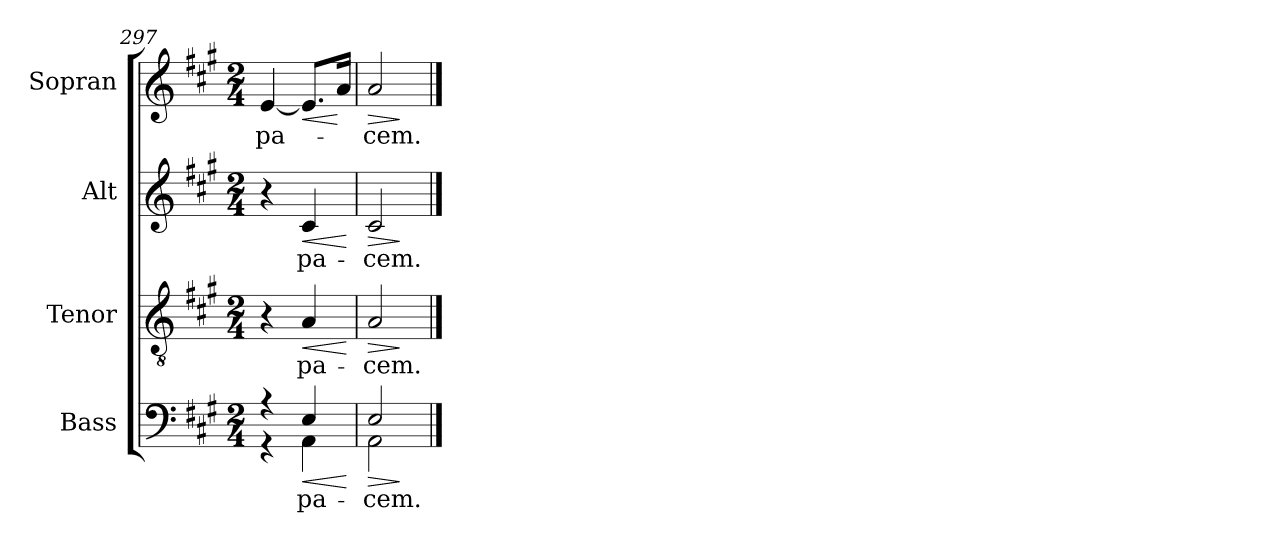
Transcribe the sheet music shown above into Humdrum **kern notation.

**kern	**text	**dynam	**kern	**text	**dynam	**kern	**text	**dynam	**kern	**text	**dynam
*part4	*part4	*part4	*part3	*part3	*part3	*part2	*part2	*part2	*part1	*part1	*part1
*staff4	*staff4	*staff4	*staff3	*staff3	*staff3	*staff2	*staff2	*staff2	*staff1	*staff1	*staff1
*I"Bass	*	*	*I"Tenor	*	*	*I"Alt	*	*	*I"Sopran	*	*
*I'B.	*	*	*I'T.	*	*	*I'A.	*	*	*I'S.	*	*
*clefF4	*	*	*clefGv2	*	*	*clefG2	*	*	*clefG2	*	*
*k[f#c#g#]	*	*	*k[f#c#g#]	*	*	*k[f#c#g#]	*	*	*k[f#c#g#]	*	*
*A:	*	*	*A:	*	*	*A:	*	*	*A:	*	*
*M2/4	*	*	*M2/4	*	*	*M2/4	*	*	*M2/4	*	*
=297	=297	=297	=297	=297	=297	=297	=297	=297	=297	=297	=297
*^	*	*	*	*	*	*	*	*	*	*	*
!	!	!	!	!	!	!	!	!	!	!	!LO:LY:b	!
4r	4r	.	.	4r	.	.	4r	.	.	[4e/	pa-	.
!	!	!LO:LY:b	!LO:HP:b	!	!LO:LY:b	!LO:HP:b	!	!LO:LY:b	!LO:HP:b	!	!	!LO:HP:b
4E/	4AA\	pa-	<	4A/	pa-	<	4c#/	pa-	<	8.e/L]	.	<
.	.	.	.	.	.	.	.	.	.	16a/Jk	.	[
*v	*v	*	*	*	*	*	*	*	*	*	*	*
.	.	[	.	.	[	.	.	[	.	.	.
=298	=298	=298	=298	=298	=298	=298	=298	=298	=298	=298	=298
!	!LO:LY:b	!LO:HP:b	!	!LO:LY:b	!LO:HP:b	!	!LO:LY:b	!LO:HP:b	!	!LO:LY:b	!LO:HP:b
*^	*	*	*	*	*	*	*	*	*	*	*
2E/	2AA\	-cem.	>	2A/	-cem.	>	2c#/	-cem.	>	2a/	-cem.	>
*v	*v	*	*	*	*	*	*	*	*	*	*	*
.	.	]	.	.	]	.	.	]	.	.	]
==	==	==	==	==	==	==	==	==	==	==	==
*-	*-	*-	*-	*-	*-	*-	*-	*-	*-	*-	*-
